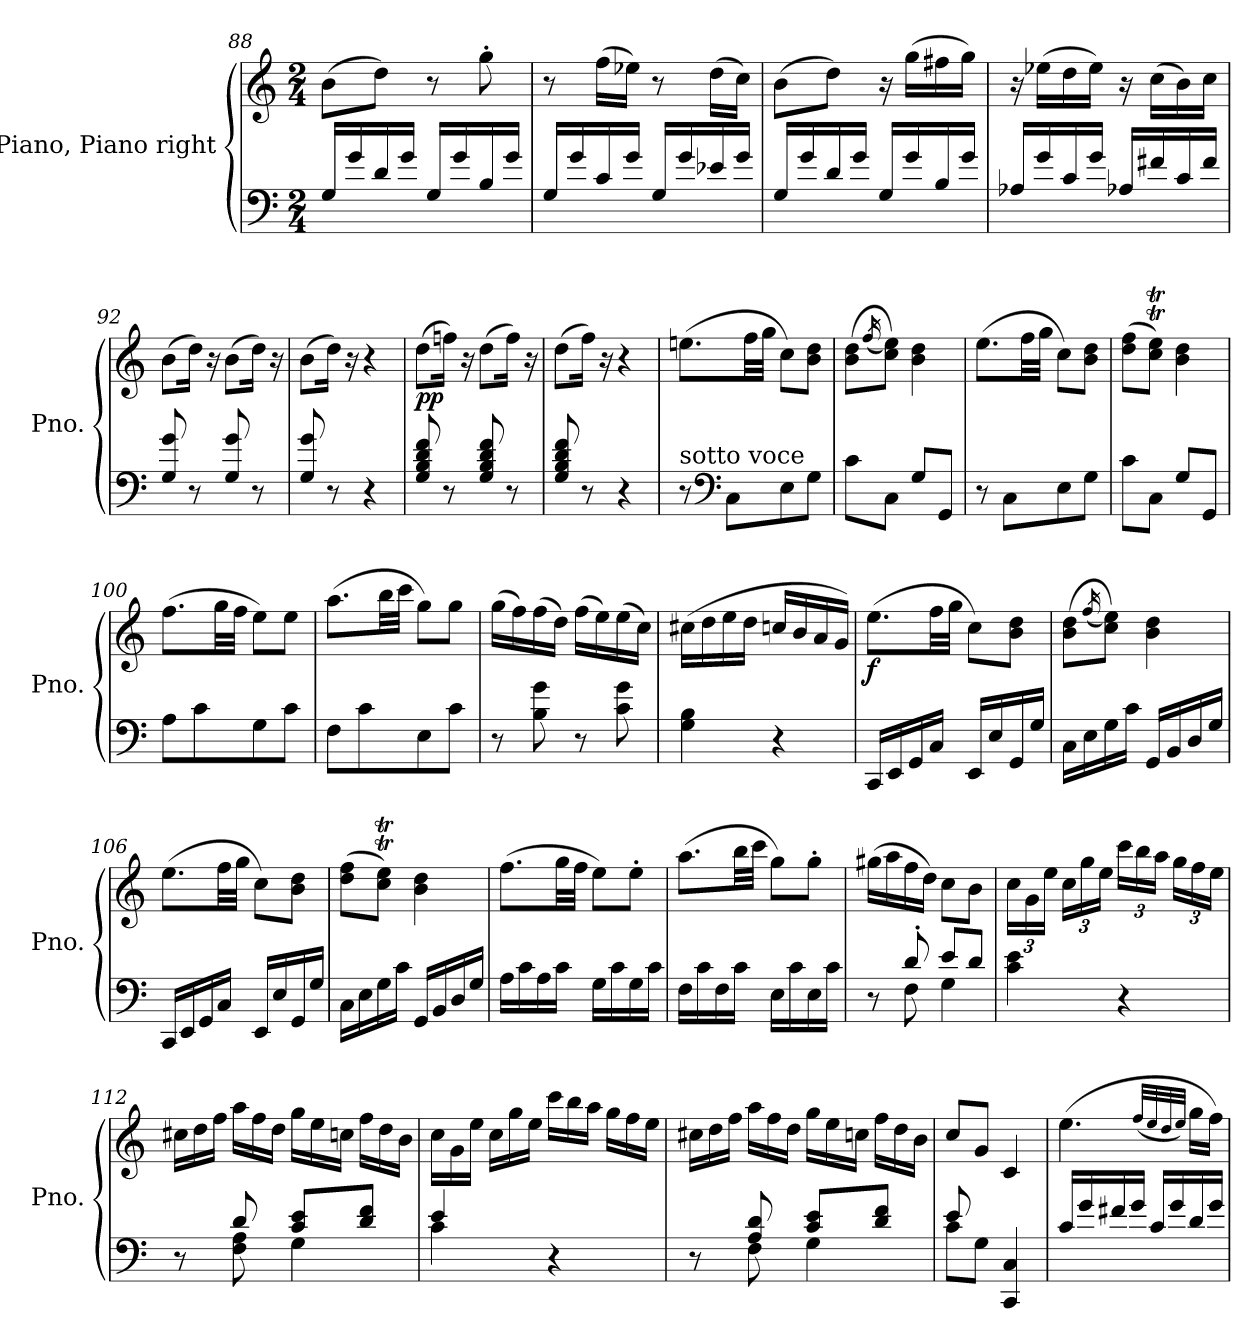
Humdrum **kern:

**kern	**kern	**dynam
*part1	*part1	*part1
*staff2	*staff1	*staff1/2
*I"Piano, Piano right	*	*
*I'Pno.	*	*
*clefF4	*clefG2	*
*k[]	*k[]	*
*M2/4	*M2/4	*
=88	=88	=88
16G/LL	(>8b\L	.
16g/	.	.
16d/	8dd\J)	.
16g/JJ	.	.
16G/LL	8r	.
16g/	.	.
16B/	8gg'\	.
16g/JJ	.	.
=89	=89	=89
16G/LL	8r	.
16g/	.	.
16c/	(>16ff\LL	.
16g/JJ	16ee-X\JJ)	.
16G/LL	8r	.
16g/	.	.
16e-X/	(>16dd\LL	.
16g/JJ	16cc\JJ)	.
=90	=90	=90
16G/LL	(>8b\L	.
16g/	.	.
16d/	8dd\J)	.
16g/JJ	.	.
16G/LL	16r	.
16g/	(>16gg\LL	.
16B/	16ff#X\	.
16g/JJ	16gg\JJ)	.
=91	=91	=91
16A-X/LL	16r	.
16g/	(>16ee-X\LL	.
16c/	16dd\	.
16g/JJ	16ee-\JJ)	.
16A-X/LL	16r	.
16f#X/	(>16cc\LL	.
16c/	16b\)	.
16f#/JJ	16cc\JJ	.
=92	=92	=92
8G/ 8g/	(>8b\L	.
8r	16dd\Jk)	.
.	16r	.
8G/ 8g/	(>8b\L	.
8r	16dd\Jk)	.
.	16r	.
=93	=93	=93
8G/ 8g/	(>8b\L	.
8r	16dd\Jk)	.
.	16r	.
4r	4r	.
=94	=94	=94
!	!	!LO:DY:b
8G/ 8B/ 8d/ 8f/	(>8dd\L	pp
8r	16ffn\Jk)	.
.	16r	.
8G/ 8B/ 8d/ 8f/	(>8dd\L	.
8r	16ff\Jk)	.
.	16r	.
=95	=95	=95
8G/ 8B/ 8d/ 8f/	(>8dd\L	.
8r	16ff\Jk)	.
.	16r	.
4r	4r	.
=96	=96	=96
!LO:TX:a:t=sotto voce	!	!
8r	(>8.een\L	.
*clefF4	*	*
8C\L	.	.
.	32ff\LL	.
.	32gg\JJJ	.
8E\	8cc\L)	.
8G\J	8b\ 8dd\J	.
=97	=97	=97
8c\L	(>8b\ 8dd\L	.
.	(<16qff/	.
8C\J	8cc\ 8ee\J))	.
8G/L	4b\ 4dd\	.
8GG/J	.	.
=98	=98	=98
8r	(>8.ee\L	.
8C\L	.	.
.	32ff\LL	.
.	32gg\JJJ	.
8E\	8cc\L)	.
8G\J	8b\ 8dd\J	.
=99	=99	=99
8c\L	(>8dd\ 8ff\L	.
8C\J	8cc\T 8ee\TJ)	.
8G/L	4b\ 4dd\	.
8GG/J	.	.
=100	=100	=100
8A\L	(>8.ff\L	.
8c\	.	.
.	32gg\LL	.
.	32ff\JJJ	.
8G\	8ee\L)	.
8c\J	8ee\J	.
=101	=101	=101
8F\L	(>8.aa\L	.
8c\	.	.
.	32bb\LL	.
.	32ccc\JJJ	.
8E\	8gg\L)	.
8c\J	8gg\J	.
=102	=102	=102
8r	(>16gg\LL	.
.	16ff\)	.
8B\ 8g\	(>16ff\	.
.	16dd\JJ)	.
8r	(>16ff\LL	.
.	16ee\)	.
8c\ 8g\	(>16ee\	.
.	16cc\JJ)	.
=103	=103	=103
4G\ 4B\	(>16cc#X\LL	.
.	16dd\	.
.	16ee\	.
.	16dd\JJ	.
4r	16ccn/LL	.
.	16b/	.
.	16a/	.
.	16g/JJ)	.
=104	=104	=104
!	!	!LO:DY:b
16CC/LL	(>8.ee\L	f
16EE/	.	.
16GG/	.	.
16C/JJ	32ff\LL	.
.	32gg\JJJ	.
16EE/LL	8cc\L)	.
16E/	.	.
16GG/	8b\ 8dd\J	.
16G/JJ	.	.
=105	=105	=105
16C\LL	(>8b\ 8dd\L	.
16E\	.	.
.	(<16qff/	.
16G\	8cc\ 8ee\J))	.
16c\JJ	.	.
16GG/LL	4b\ 4dd\	.
16BB/	.	.
16D/	.	.
16G/JJ	.	.
=106	=106	=106
16CC/LL	(>8.ee\L	.
16EE/	.	.
16GG/	.	.
16C/JJ	32ff\LL	.
.	32gg\JJJ	.
16EE/LL	8cc\L)	.
16E/	.	.
16GG/	8b\ 8dd\J	.
16G/JJ	.	.
=107	=107	=107
16C\LL	(>8dd\ 8ff\L	.
16E\	.	.
16G\	8cc\T 8ee\TJ)	.
16c\JJ	.	.
16GG/LL	4b\ 4dd\	.
16BB/	.	.
16D/	.	.
16G/JJ	.	.
=108	=108	=108
16A\LL	(>8.ff\L	.
16c\	.	.
16A\	.	.
16c\JJ	32gg\LL	.
.	32ff\JJJ	.
16G\LL	8ee\L)	.
16c\	.	.
16G\	8ee'\J	.
16c\JJ	.	.
=109	=109	=109
16F\LL	(>8.aa\L	.
16c\	.	.
16F\	.	.
16c\JJ	32bb\LL	.
.	32ccc\JJJ	.
16E\LL	8gg\L)	.
16c\	.	.
16E\	8gg'\J	.
16c\JJ	.	.
=110	=110	=110
*^	*	*
8r	8ryy	(>16gg#X\LL	.
.	.	16aa\	.
8d'/	8F\	16ff\	.
.	.	16dd\JJ)	.
8e/L	4G\	8cc\L	.
8d/J	.	8b\J	.
*v	*v	*	*
=111	=111	=111
*	*Xbrackettup	*
4c\ 4e\	24cc\LL	.
.	24g\	.
.	24ee\JJ	.
.	24cc\LL	.
.	24gg\	.
.	24ee\JJ	.
4r	24ccc\LL	.
.	24bb\	.
.	24aa\JJ	.
.	24gg\LL	.
.	24ff\	.
.	24ee\JJ	.
=112	=112	=112
*^	*	*
*	*	*Xtuplet	*
8r	8ryy	24cc#X\LL	.
.	.	24dd\	.
.	.	24ff\JJ	.
8d/	8F\ 8A\	24aa\LL	.
.	.	24ff\	.
.	.	24dd\JJ	.
8c/ 8e/L	4G\	24gg\LL	.
.	.	24ee\	.
.	.	24ccn\JJ	.
8d/ 8f/J	.	24ff\LL	.
.	.	24dd\	.
.	.	24b\JJ	.
=113	=113	=113	=113
4e/	4c\	24cc\LL	.
.	.	24g\	.
.	.	24ee\JJ	.
.	.	24cc\LL	.
.	.	24gg\	.
.	.	24ee\JJ	.
4r	4ryy	24ccc\LL	.
.	.	24bb\	.
.	.	24aa\JJ	.
.	.	24gg\LL	.
.	.	24ff\	.
.	.	24ee\JJ	.
=114	=114	=114	=114
8r	8ryy	24cc#X\LL	.
.	.	24dd\	.
.	.	24ff\JJ	.
8A/ 8d/	8F\	24aa\LL	.
.	.	24ff\	.
.	.	24dd\JJ	.
8c/ 8e/L	4G\	24gg\LL	.
.	.	24ee\	.
.	.	24ccn\JJ	.
8d/ 8f/J	.	24ff\LL	.
.	.	24dd\	.
.	.	24b\JJ	.
=115	=115	=115	=115
8e/	8c\L	8cc/L	.
8ryy	8G\J	8g/J	.
4CC/ 4C/	4ryy	4c/	.
*v	*v	*	*
=116	=116	=116
16c/LL	(>4.ee\	.
16g/	.	.
16f#X/	.	.
16g/JJ	.	.
16c/LL	.	.
16g/	.	.
.	(<32qff/LLL	.
.	32qee/	.
.	32qdd/	.
.	32qee/JJJ)	.
16d/	16gg\LL	.
16g/JJ	16ff\JJ)	.
=	=	=
*-	*-	*-
